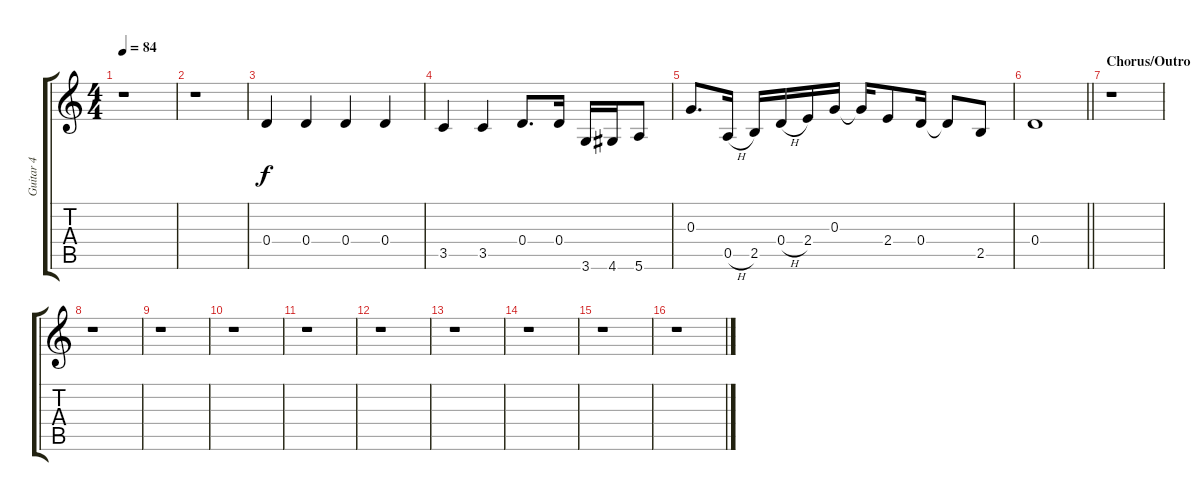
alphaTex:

\track ("Guitar 4" "Guitar 4") {instrument acousticguitarsteel}
\staff {score tabs}
\tuning (E4 B3 G3 D3 A2 E2) {hide}
\ts (4 4)
\tempo 84
\clef g2
\ks c
r.1{dy f} |
r.1 |
0.4.4 0.4.4 0.4.4 0.4.4 |
3.5.4 3.5.4 0.4.8{d} 0.4.16 3.6.16 4.6.16 5.6.8 |
0.3.8{d} 0.5{h}.16 2.5.16 0.4{h}.16 2.4.16 0.3.16 0.3{t}.16 2.4.8 0.4.16 0.4{t}.8 2.5.8 |
\barLineRight lightlight
0.4.1 |
\section ("" "Chorus/Outro")
r.1 |
r.1 |
r.1 |
r.1 |
r.1 |
r.1 |
r.1 |
r.1 |
r.1 |
r.1
